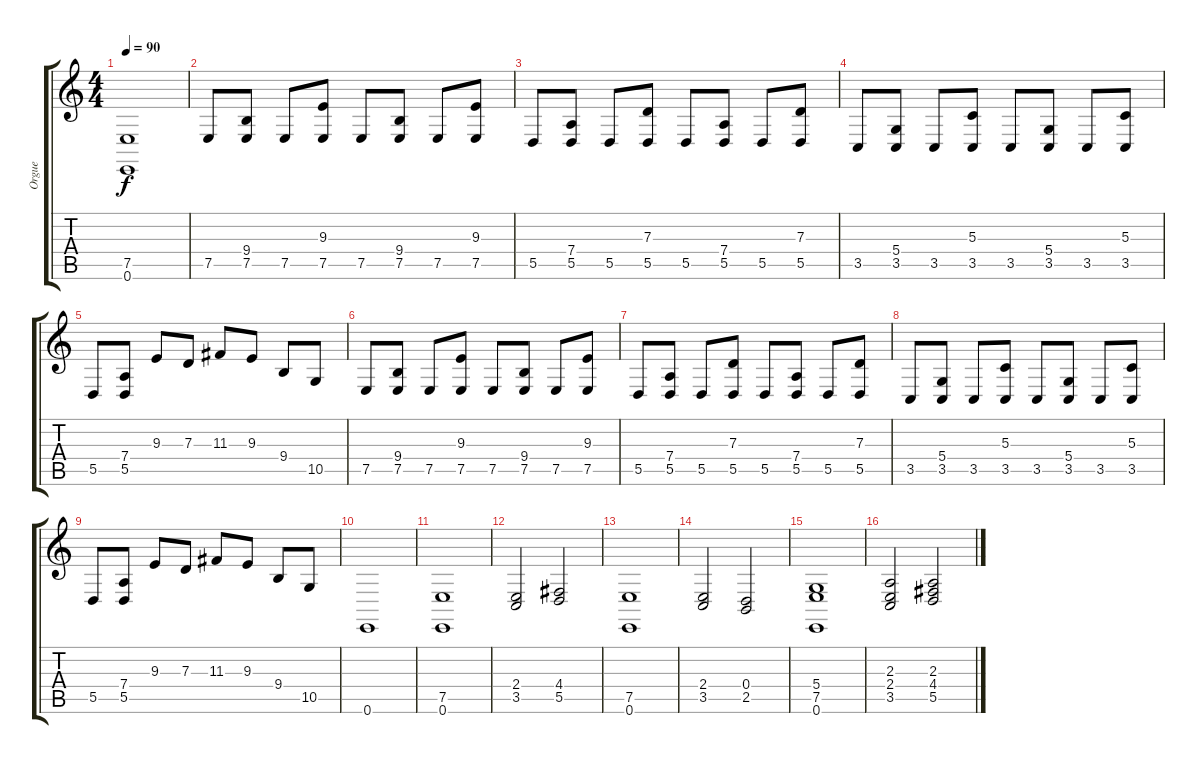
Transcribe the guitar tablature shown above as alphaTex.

\track ("Orgue " "Orgue ") {instrument drawbarorgan}
\staff {score tabs}
\tuning (E4 B3 G3 D3 A2 E2) {hide}
\ts (4 4)
\tempo 90
\clef g2
\ks c
(7.5 0.6).1{dy f} |
7.5.8 (9.4 7.5).8 7.5.8 (9.3 7.5).8 7.5.8 (9.4 7.5).8 7.5.8 (9.3 7.5).8 |
5.5.8 (7.4 5.5).8 5.5.8 (7.3 5.5).8 5.5.8 (7.4 5.5).8 5.5.8 (7.3 5.5).8 |
3.5.8 (5.4 3.5).8 3.5.8 (5.3 3.5).8 3.5.8 (5.4 3.5).8 3.5.8 (5.3 3.5).8 |
5.5.8 (7.4 5.5).8 9.3.8 7.3.8 11.3.8 9.3.8 9.4.8 10.5.8 |
7.5.8 (9.4 7.5).8 7.5.8 (9.3 7.5).8 7.5.8 (9.4 7.5).8 7.5.8 (9.3 7.5).8 |
5.5.8 (7.4 5.5).8 5.5.8 (7.3 5.5).8 5.5.8 (7.4 5.5).8 5.5.8 (7.3 5.5).8 |
3.5.8 (5.4 3.5).8 3.5.8 (5.3 3.5).8 3.5.8 (5.4 3.5).8 3.5.8 (5.3 3.5).8 |
5.5.8 (7.4 5.5).8 9.3.8 7.3.8 11.3.8 9.3.8 9.4.8 10.5.8 |
0.6.1 |
(7.5 0.6).1 |
(2.4 3.5).2 (4.4 5.5).2 |
(7.5 0.6).1 |
(2.4 3.5).2 (0.4 2.5).2 |
(5.4 7.5 0.6).1 |
(2.3 2.4 3.5).2 (2.3 4.4 5.5).2
